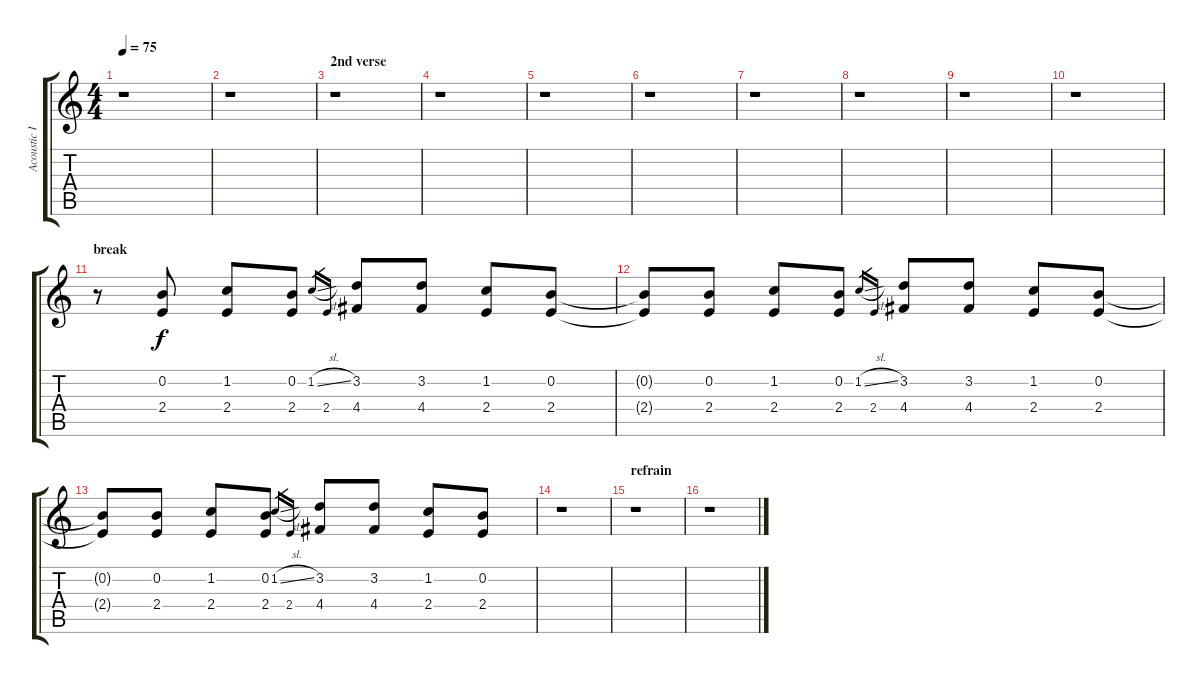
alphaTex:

\track ("Acoustic II" "Acoustic I") {instrument acousticguitarsteel}
\staff {score tabs}
\tuning (E4 B3 G3 D3 A2 E2) {hide}
\ts (4 4)
\tempo 75
\clef g2
\ks aminor
r.1{dy f} |
r.1 |
\section ("" "2nd verse")
r.1 |
r.1 |
r.1 |
r.1 |
r.1 |
r.1 |
r.1 |
r.1 |
\section ("" "break")
r.8 (0.2 2.4).8 (1.2 2.4).8 (0.2 2.4).8 1.2{sl}.16{gr} 2.4.16{gr} (3.2 4.4).8 (3.2 4.4).8 (1.2 2.4).8 (0.2 2.4).8 |
(0.2{t} 2.4{t}).8 (0.2 2.4).8 (1.2 2.4).8 (0.2 2.4).8 1.2{sl}.16{gr} 2.4.16{gr} (3.2 4.4).8 (3.2 4.4).8 (1.2 2.4).8 (0.2 2.4).8 |
(0.2{t} 2.4{t}).8 (0.2 2.4).8 (1.2 2.4).8 (0.2 2.4).8 1.2{sl}.16{gr} 2.4.16{gr} (3.2 4.4).8 (3.2 4.4).8 (1.2 2.4).8 (0.2 2.4).8 |
r.1 |
\section ("" "refrain")
r.1 |
r.1
